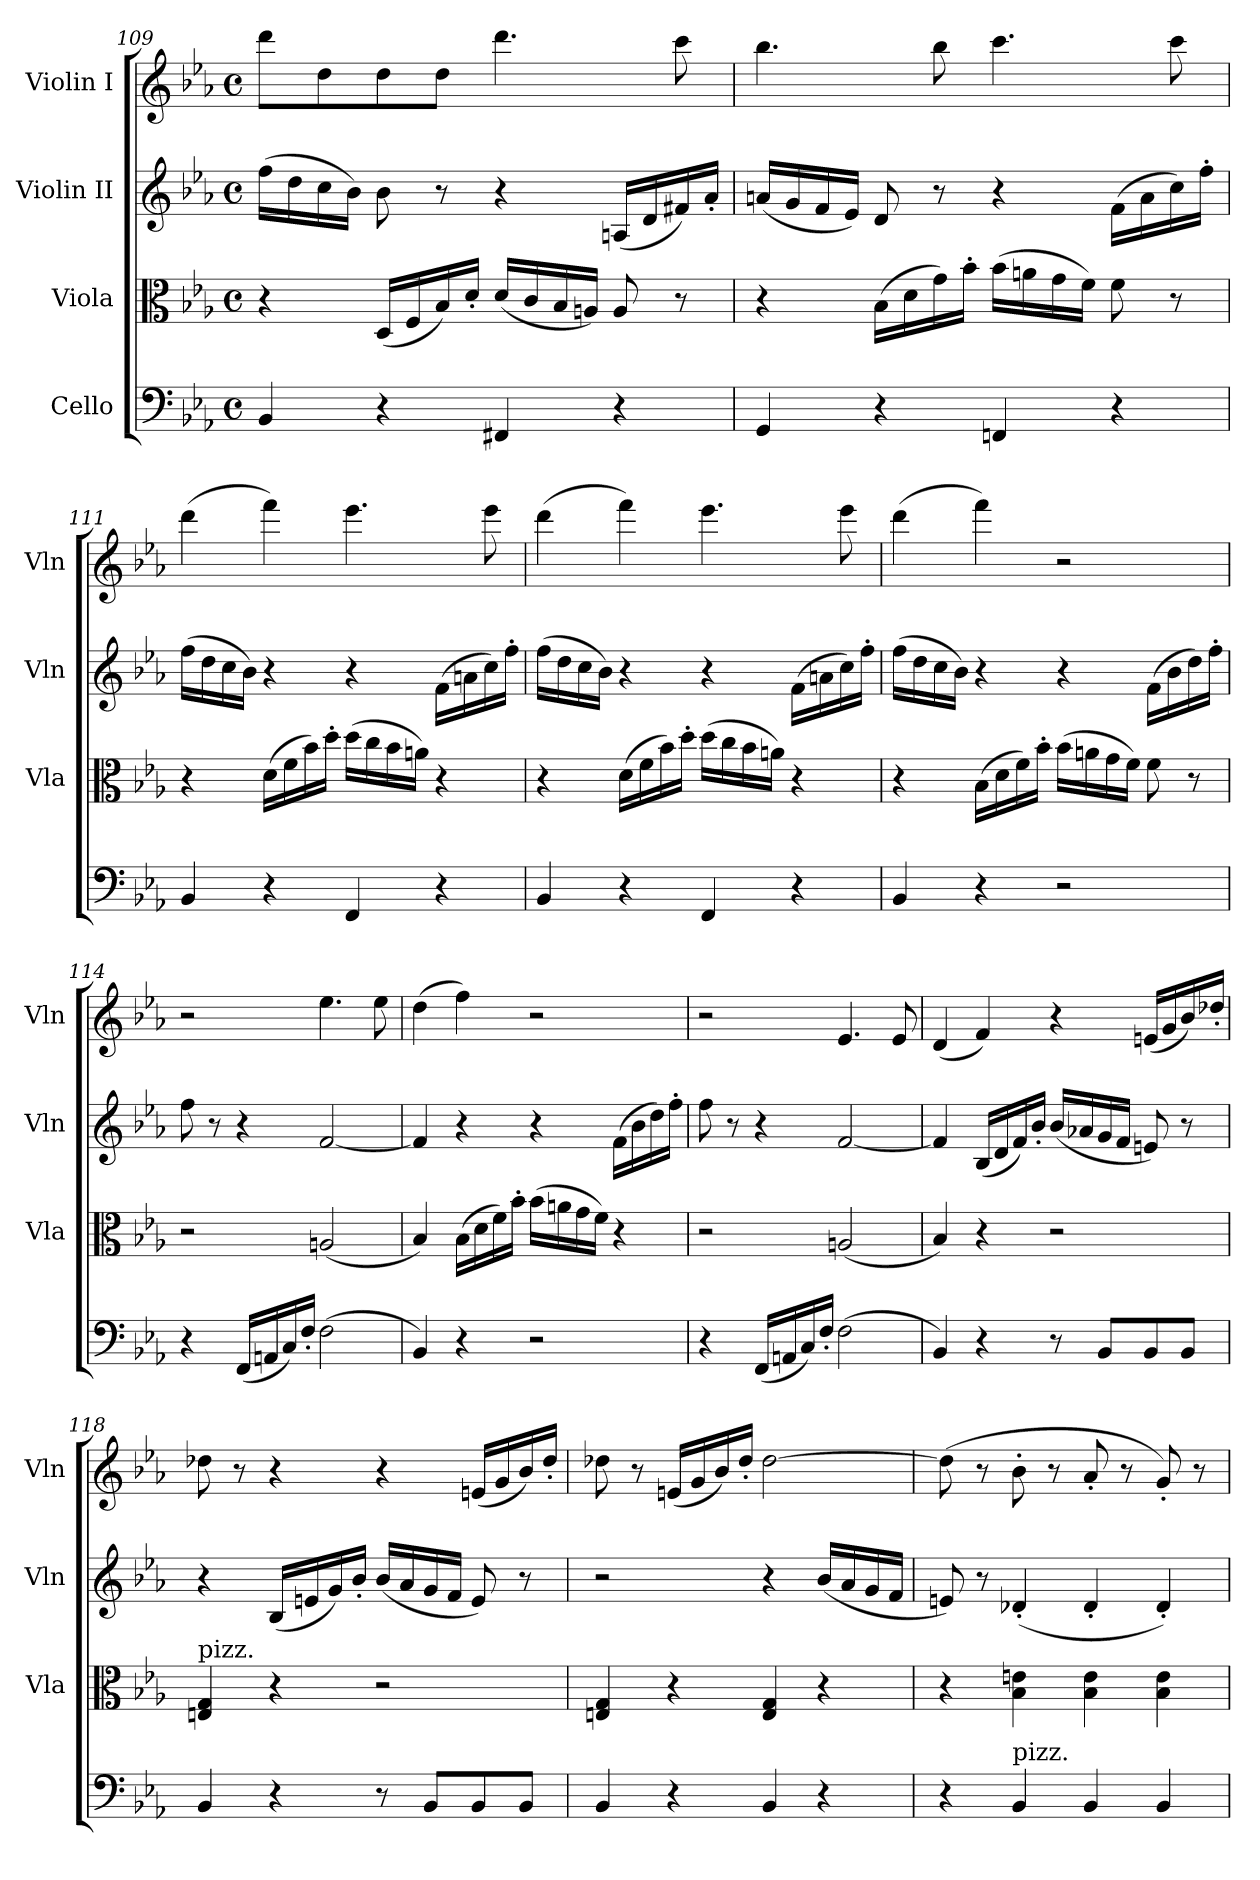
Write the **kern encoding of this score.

**kern	**kern	**kern	**kern
*part4	*part3	*part2	*part1
*staff4	*staff3	*staff2	*staff1
*I"Cello	*I"Viola	*I"Violin II	*I"Violin I
*	*I'Vla	*I'Vln	*I'Vln
!!LO:LB:g=z
*clefF4	*clefC3	*clefG2	*clefG2
*k[b-e-a-]	*k[b-e-a-]	*k[b-e-a-]	*k[b-e-a-]
*M4/4	*M4/4	*M4/4	*M4/4
*met(c)	*met(c)	*met(c)	*met(c)
=109	=109	=109	=109
4BB-/	4r	(>16ff\LL	8ddd\L
.	.	16dd\	.
.	.	16cc\	8dd\
.	.	16b-\JJ)	.
4r	(<16D/LL	8b-\	8dd\
.	16F/	.	.
.	16B-/)	8r	8dd\J
.	16d'/JJ	.	.
4FF#X/	(<16d/LL	4r	4.ddd\
.	16c/	.	.
.	16B-/	.	.
.	16An/JJ)	.	.
4r	8A/	(<16An/LL	.
.	.	16d/	.
.	8r	16f#X/)	8ccc\
.	.	16a-'/JJ	.
=110	=110	=110	=110
4GG/	4r	(<16an/LL	4.bb-\
.	.	16g/	.
.	.	16f/	.
.	.	16e-/JJ)	.
4r	(>16B-\LL	8d/	.
.	16d\	.	.
.	16g\)	8r	8bb-\
.	16b-'\JJ	.	.
4FFn/	(>16b-\LL	4r	4.ccc\
.	16an\	.	.
.	16g\	.	.
.	16f\JJ)	.	.
4r	8f\	(>16f\LL	.
.	.	16a\	.
.	8r	16cc\)	8ccc\
.	.	16ff'\JJ	.
=111	=111	=111	=111
4BB-/	4r	(>16ff\LL	(>4ddd\
.	.	16dd\	.
.	.	16cc\	.
.	.	16b-\JJ)	.
4r	(>16d\LL	4r	4fff\)
.	16f\	.	.
.	16b-\)	.	.
.	16dd'\JJ	.	.
4FF/	(>16dd\LL	4r	4.eee-\
.	16cc\	.	.
.	16b-\	.	.
.	16an\JJ)	.	.
4r	4r	(>16f\LL	.
.	.	16an\	.
.	.	16cc\)	8eee-\
.	.	16ff'\JJ	.
=112	=112	=112	=112
4BB-/	4r	(>16ff\LL	(>4ddd\
.	.	16dd\	.
.	.	16cc\	.
.	.	16b-\JJ)	.
4r	(>16d\LL	4r	4fff\)
.	16f\	.	.
.	16b-\)	.	.
.	16dd'\JJ	.	.
4FF/	(>16dd\LL	4r	4.eee-\
.	16cc\	.	.
.	16b-\	.	.
.	16an\JJ)	.	.
4r	4r	(>16f\LL	.
.	.	16an\	.
.	.	16cc\)	8eee-\
.	.	16ff'\JJ	.
!!LO:LB:g=z
=113	=113	=113	=113
4BB-/	4r	(>16ff\LL	(>4ddd\
.	.	16dd\	.
.	.	16cc\	.
.	.	16b-\JJ)	.
4r	(>16B-\LL	4r	4fff\)
.	16d\	.	.
.	16f\)	.	.
.	16b-'\JJ	.	.
2r	(>16b-\LL	4r	2r
.	16an\	.	.
.	16g\	.	.
.	16f\JJ)	.	.
.	8f\	(>16f\LL	.
.	.	16b-\	.
.	8r	16dd\)	.
.	.	16ff'\JJ	.
=114	=114	=114	=114
4r	2r	8ff\	2r
.	.	8r	.
(<16FF/LL	.	4r	.
16AAn/	.	.	.
16C/)	.	.	.
16F'/JJ	.	.	.
(>2F\	(<2An/	[2f/	4.ee-\
.	.	.	8ee-\
=115	=115	=115	=115
4BB-/)	4B-/)	4f/]	(>4dd\
4r	(>16B-\LL	4r	4ff\)
.	16d\	.	.
.	16f\)	.	.
.	16b-'\JJ	.	.
2r	(>16b-\LL	4r	2r
.	16an\	.	.
.	16g\	.	.
.	16f\JJ)	.	.
.	4r	(>16f\LL	.
.	.	16b-\	.
.	.	16dd\)	.
.	.	16ff'\JJ	.
=116	=116	=116	=116
4r	2r	8ff\	2r
.	.	8r	.
(<16FF/LL	.	4r	.
16AAn/	.	.	.
16C/)	.	.	.
16F'/JJ	.	.	.
(>2F\	(<2An/	[2f/	4.e-/
.	.	.	8e-/
=117	=117	=117	=117
4BB-/)	4B-/)	4f/]	(<4d/
4r	4r	(<16B-/LL	4f/)
.	.	16d/	.
.	.	16f/)	.
.	.	16b-'/JJ	.
8r	2r	(<16b-/LL	4r
.	.	16a-X/	.
8BB-/L	.	16g/	.
.	.	16f/JJ	.
8BB-/	.	8en/)	(<16en/LL
.	.	.	16g/
8BB-/J	.	8r	16b-/)
.	.	.	16dd-X'/JJ
=118	=118	=118	=118
!	!LO:TX:a:t=pizz.	!	!
4BB-/	4En/ 4G/	4r	8dd-X\
.	.	.	8r
4r	4r	(<16B-/LL	4r
.	.	16en/	.
.	.	16g/)	.
.	.	16b-'/JJ	.
8r	2r	(<16b-/LL	4r
.	.	16a-/	.
8BB-/L	.	16g/	.
.	.	16f/JJ	.
8BB-/	.	8e/)	(<16en/LL
.	.	.	16g/
8BB-/J	.	8r	16b-/)
.	.	.	16dd-'/JJ
!!LO:PB:g=z
=119	=119	=119	=119
4BB-/	4En/ 4G/	2r	8dd-X\
.	.	.	8r
4r	4r	.	(<16en/LL
.	.	.	16g/
.	.	.	16b-/)
.	.	.	16dd-'/JJ
4BB-/	4E/ 4G/	4r	[2dd-\
4r	4r	(<16b-/LL	.
.	.	16a-/	.
.	.	16g/	.
.	.	16f/JJ	.
=120	=120	=120	=120
4r	4r	8en/)	(>8dd-\]
.	.	8r	8r
!LO:TX:a:t=pizz.	!	!	!
4BB-/	4B-\ 4en\	(<4d-X'/	8b-'\
.	.	.	8r
4BB-/	4B-\ 4e\	4d-'/	8a-'/
.	.	.	8r
4BB-/	4B-\ 4e\	4d-'/)	8g'/)
.	.	.	8r
=	=	=	=
*-	*-	*-	*-
